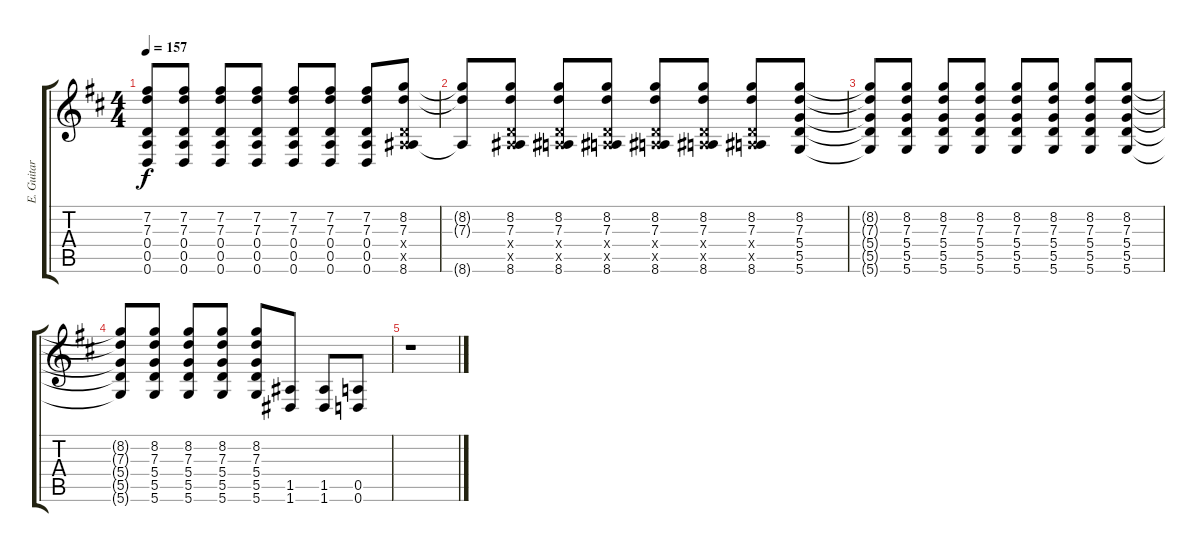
\track ("E. Guitar II" "E. Guitar ") {instrument overdrivenguitar}
\staff {score tabs}
\tuning (E4 B3 G3 D3 A2 D2) {hide}
\ts (4 4)
\tempo 157
\clef g2
\ks d
(7.2{t} 7.3{t} 0.4{t} 0.5{t} 0.6{t}).8{dy f} (7.2 7.3 0.4 0.5 0.6).8 (7.2 7.3 0.4 0.5 0.6).8 (7.2 7.3 0.4 0.5 0.6).8 (7.2 7.3 0.4 0.5 0.6).8 (7.2 7.3 0.4 0.5 0.6).8 (7.2 7.3 0.4 0.5 0.6).8 (8.2 7.3 0.4{x} 0.5{x} 8.6).8 |
(8.2{t} 7.3{t} 8.6{t}).8 (8.2 7.3 0.4{x} 0.5{x} 8.6).8 (8.2 7.3 0.4{x} 0.5{x} 8.6).8 (8.2 7.3 0.4{x} 0.5{x} 8.6).8 (8.2 7.3 0.4{x} 0.5{x} 8.6).8 (8.2 7.3 0.4{x} 0.5{x} 8.6).8 (8.2 7.3 0.4{x} 0.5{x} 8.6).8 (8.2 7.3 5.4 5.5 5.6).8 |
(8.2{t} 7.3{t} 5.4{t} 5.5{t} 5.6{t}).8 (8.2 7.3 5.4 5.5 5.6).8 (8.2 7.3 5.4 5.5 5.6).8 (8.2 7.3 5.4 5.5 5.6).8 (8.2 7.3 5.4 5.5 5.6).8 (8.2 7.3 5.4 5.5 5.6).8 (8.2 7.3 5.4 5.5 5.6).8 (8.2 7.3 5.4 5.5 5.6).8 |
(8.2{t} 7.3{t} 5.4{t} 5.5{t} 5.6{t}).8 (8.2 7.3 5.4 5.5 5.6).8 (8.2 7.3 5.4 5.5 5.6).8 (8.2 7.3 5.4 5.5 5.6).8 (8.2 7.3 5.4 5.5 5.6).8 (1.5 1.6).8 (1.5 1.6).8 (0.5 0.6).8 |
r.1
